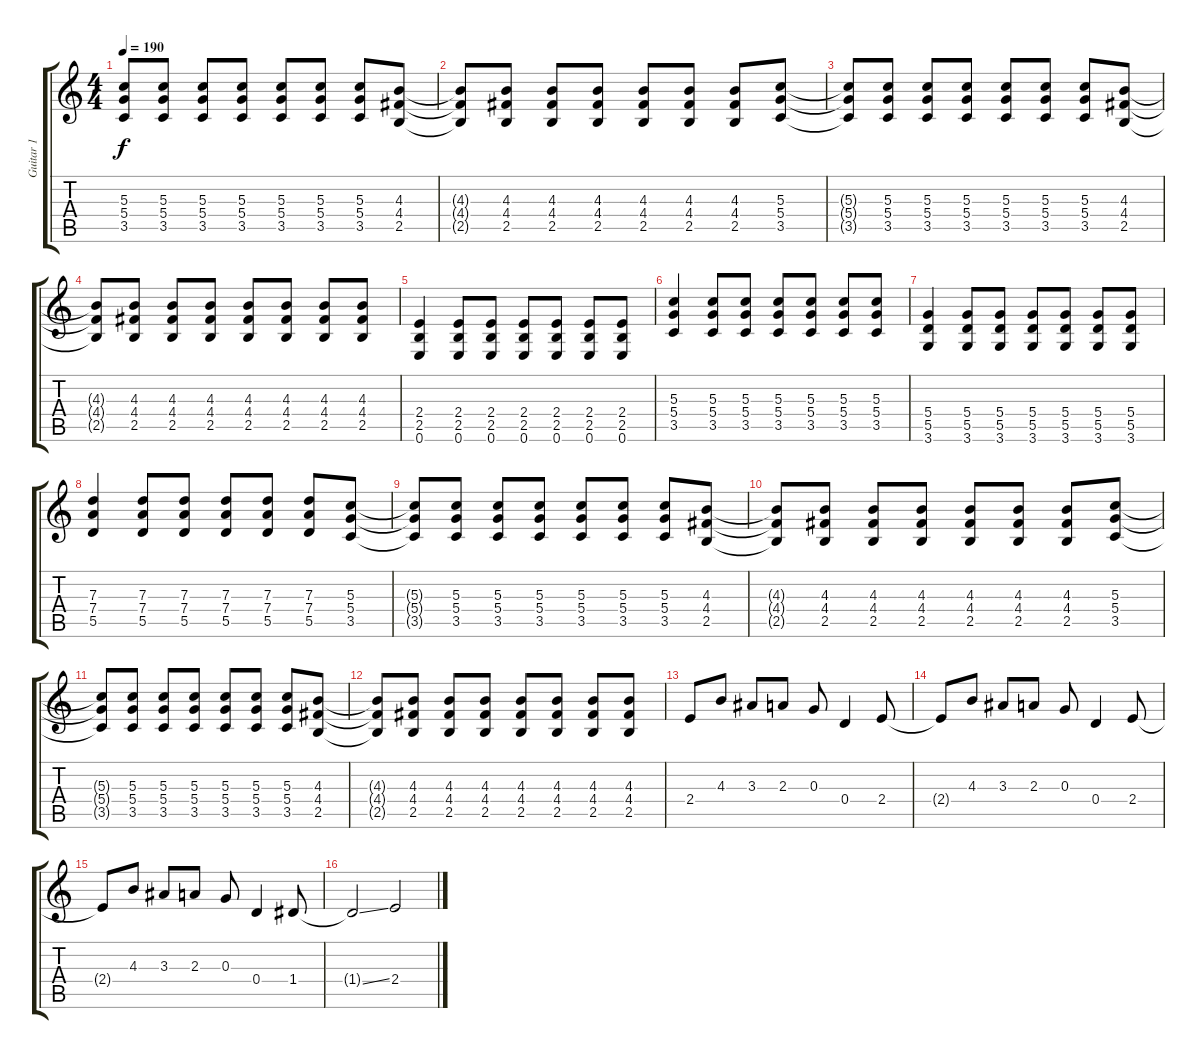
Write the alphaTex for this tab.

\track ("Guitar 1" "Guitar 1") {instrument overdrivenguitar}
\staff {score tabs}
\tuning (E4 B3 G3 D3 A2 E2) {hide}
\ts (4 4)
\tempo 190
\clef g2
\ks c
(5.3{t} 5.4{t} 3.5{t}).8{dy f} (5.3 5.4 3.5).8 (5.3 5.4 3.5).8 (5.3 5.4 3.5).8 (5.3 5.4 3.5).8 (5.3 5.4 3.5).8 (5.3 5.4 3.5).8 (4.3 4.4 2.5).8 |
(4.3{t} 4.4{t} 2.5{t}).8 (4.3 4.4 2.5).8 (4.3 4.4 2.5).8 (4.3 4.4 2.5).8 (4.3 4.4 2.5).8 (4.3 4.4 2.5).8 (4.3 4.4 2.5).8 (5.3 5.4 3.5).8 |
(5.3{t} 5.4{t} 3.5{t}).8 (5.3 5.4 3.5).8 (5.3 5.4 3.5).8 (5.3 5.4 3.5).8 (5.3 5.4 3.5).8 (5.3 5.4 3.5).8 (5.3 5.4 3.5).8 (4.3 4.4 2.5).8 |
(4.3{t} 4.4{t} 2.5{t}).8 (4.3 4.4 2.5).8 (4.3 4.4 2.5).8 (4.3 4.4 2.5).8 (4.3 4.4 2.5).8 (4.3 4.4 2.5).8 (4.3 4.4 2.5).8 (4.3 4.4 2.5).8 |
(2.4 2.5 0.6).4 (2.4 2.5 0.6).8 (2.4 2.5 0.6).8 (2.4 2.5 0.6).8 (2.4 2.5 0.6).8 (2.4 2.5 0.6).8 (2.4 2.5 0.6).8 |
(5.3 5.4 3.5).4 (5.3 5.4 3.5).8 (5.3 5.4 3.5).8 (5.3 5.4 3.5).8 (5.3 5.4 3.5).8 (5.3 5.4 3.5).8 (5.3 5.4 3.5).8 |
(5.4 5.5 3.6).4 (5.4 5.5 3.6).8 (5.4 5.5 3.6).8 (5.4 5.5 3.6).8 (5.4 5.5 3.6).8 (5.4 5.5 3.6).8 (5.4 5.5 3.6).8 |
(7.3 7.4 5.5).4 (7.3 7.4 5.5).8 (7.3 7.4 5.5).8 (7.3 7.4 5.5).8 (7.3 7.4 5.5).8 (7.3 7.4 5.5).8 (5.3 5.4 3.5).8 |
(5.3{t} 5.4{t} 3.5{t}).8 (5.3 5.4 3.5).8 (5.3 5.4 3.5).8 (5.3 5.4 3.5).8 (5.3 5.4 3.5).8 (5.3 5.4 3.5).8 (5.3 5.4 3.5).8 (4.3 4.4 2.5).8 |
(4.3{t} 4.4{t} 2.5{t}).8 (4.3 4.4 2.5).8 (4.3 4.4 2.5).8 (4.3 4.4 2.5).8 (4.3 4.4 2.5).8 (4.3 4.4 2.5).8 (4.3 4.4 2.5).8 (5.3 5.4 3.5).8 |
(5.3{t} 5.4{t} 3.5{t}).8 (5.3 5.4 3.5).8 (5.3 5.4 3.5).8 (5.3 5.4 3.5).8 (5.3 5.4 3.5).8 (5.3 5.4 3.5).8 (5.3 5.4 3.5).8 (4.3 4.4 2.5).8 |
(4.3{t} 4.4{t} 2.5{t}).8 (4.3 4.4 2.5).8 (4.3 4.4 2.5).8 (4.3 4.4 2.5).8 (4.3 4.4 2.5).8 (4.3 4.4 2.5).8 (4.3 4.4 2.5).8 (4.3 4.4 2.5).8 |
2.4.8 4.3.8 3.3.8 2.3.8 0.3.8 0.4.4 2.4.8 |
2.4{t}.8 4.3.8 3.3.8 2.3.8 0.3.8 0.4.4 2.4.8 |
2.4{t}.8 4.3.8 3.3.8 2.3.8 0.3.8 0.4.4 1.4.8 |
1.4{ss t}.2 2.4.2
